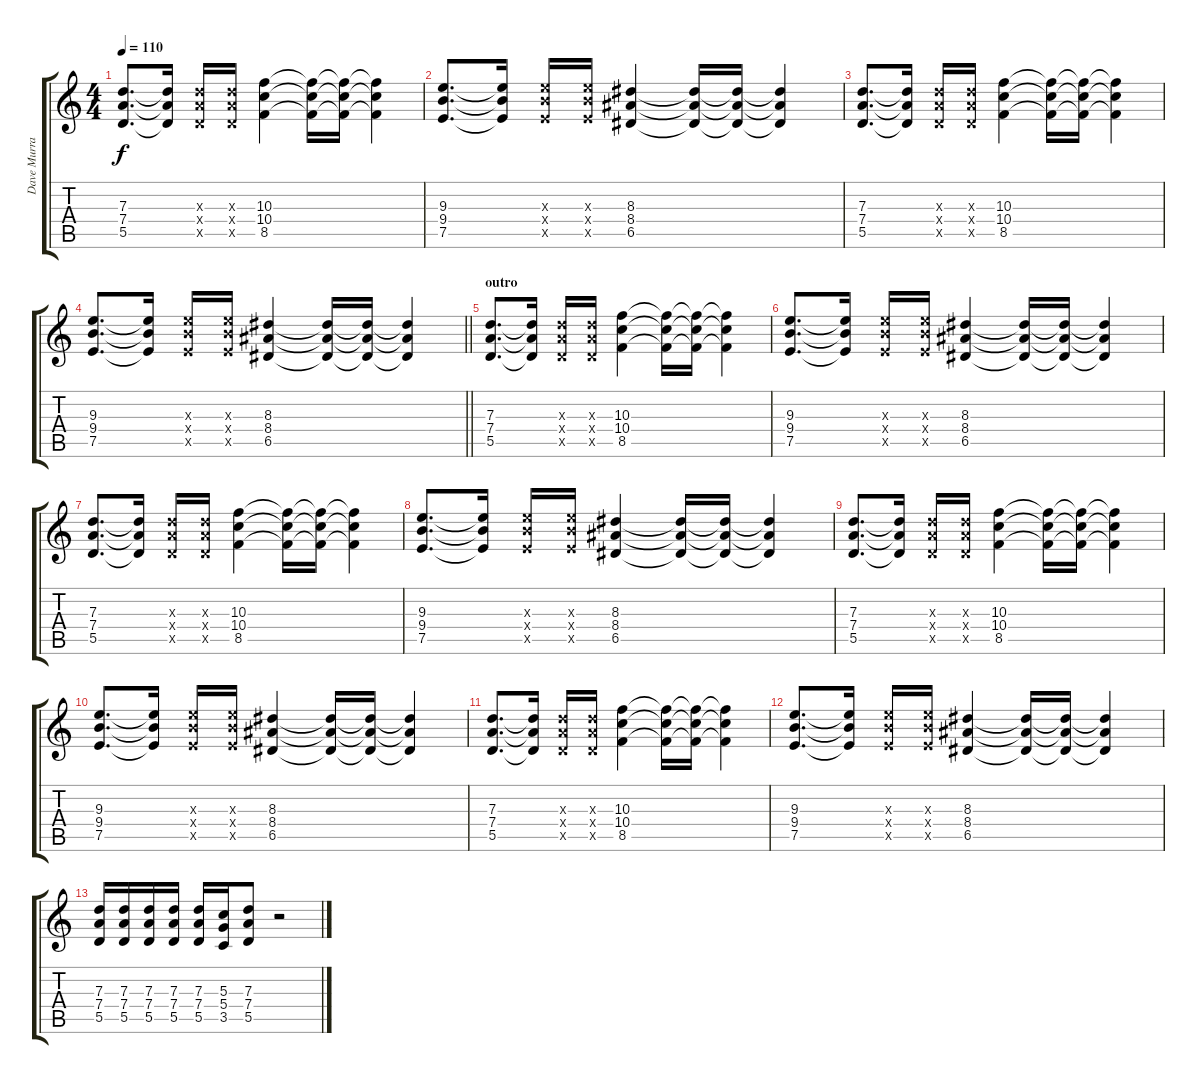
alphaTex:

\track ("Dave Murray" "Dave Murra") {instrument distortionguitar}
\staff {score tabs}
\tuning (E4 B3 G3 D3 A2 E2) {hide}
\ts (4 4)
\tempo 110
\clef g2
\ks c
(7.3 7.4 5.5).8{d dy f} (7.3{t} 7.4{t} 5.5{t}).16 (7.3{x} 7.4{x} 5.5{x}).16 (7.3{x} 7.4{x} 5.5{x}).16 (10.3 10.4 8.5).4 (10.3{t} 10.4{t} 8.5{t}).16 (10.3{t} 10.4{t} 8.5{t}).16 (10.3{t} 10.4{t} 8.5{t}).4 |
(9.3 9.4 7.5).8{d} (9.3{t} 9.4{t} 7.5{t}).16 (9.3{x} 9.4{x} 7.5{x}).16 (9.3{x} 9.4{x} 7.5{x}).16 (8.3 8.4 6.5).4 (8.3{t} 8.4{t} 6.5{t}).16 (8.3{t} 8.4{t} 6.5{t}).16 (8.3{t} 8.4{t} 6.5{t}).4 |
(7.3 7.4 5.5).8{d} (7.3{t} 7.4{t} 5.5{t}).16 (7.3{x} 7.4{x} 5.5{x}).16 (7.3{x} 7.4{x} 5.5{x}).16 (10.3 10.4 8.5).4 (10.3{t} 10.4{t} 8.5{t}).16 (10.3{t} 10.4{t} 8.5{t}).16 (10.3{t} 10.4{t} 8.5{t}).4 |
\barLineRight lightlight
(9.3 9.4 7.5).8{d} (9.3{t} 9.4{t} 7.5{t}).16 (9.3{x} 9.4{x} 7.5{x}).16 (9.3{x} 9.4{x} 7.5{x}).16 (8.3 8.4 6.5).4 (8.3{t} 8.4{t} 6.5{t}).16 (8.3{t} 8.4{t} 6.5{t}).16 (8.3{t} 8.4{t} 6.5{t}).4 |
\section ("" "outro")
(7.3 7.4 5.5).8{d} (7.3{t} 7.4{t} 5.5{t}).16 (7.3{x} 7.4{x} 5.5{x}).16 (7.3{x} 7.4{x} 5.5{x}).16 (10.3 10.4 8.5).4 (10.3{t} 10.4{t} 8.5{t}).16 (10.3{t} 10.4{t} 8.5{t}).16 (10.3{t} 10.4{t} 8.5{t}).4 |
(9.3 9.4 7.5).8{d} (9.3{t} 9.4{t} 7.5{t}).16 (9.3{x} 9.4{x} 7.5{x}).16 (9.3{x} 9.4{x} 7.5{x}).16 (8.3 8.4 6.5).4 (8.3{t} 8.4{t} 6.5{t}).16 (8.3{t} 8.4{t} 6.5{t}).16 (8.3{t} 8.4{t} 6.5{t}).4 |
(7.3 7.4 5.5).8{d} (7.3{t} 7.4{t} 5.5{t}).16 (7.3{x} 7.4{x} 5.5{x}).16 (7.3{x} 7.4{x} 5.5{x}).16 (10.3 10.4 8.5).4 (10.3{t} 10.4{t} 8.5{t}).16 (10.3{t} 10.4{t} 8.5{t}).16 (10.3{t} 10.4{t} 8.5{t}).4 |
(9.3 9.4 7.5).8{d} (9.3{t} 9.4{t} 7.5{t}).16 (9.3{x} 9.4{x} 7.5{x}).16 (9.3{x} 9.4{x} 7.5{x}).16 (8.3 8.4 6.5).4 (8.3{t} 8.4{t} 6.5{t}).16 (8.3{t} 8.4{t} 6.5{t}).16 (8.3{t} 8.4{t} 6.5{t}).4 |
(7.3 7.4 5.5).8{d} (7.3{t} 7.4{t} 5.5{t}).16 (7.3{x} 7.4{x} 5.5{x}).16 (7.3{x} 7.4{x} 5.5{x}).16 (10.3 10.4 8.5).4 (10.3{t} 10.4{t} 8.5{t}).16 (10.3{t} 10.4{t} 8.5{t}).16 (10.3{t} 10.4{t} 8.5{t}).4 |
(9.3 9.4 7.5).8{d} (9.3{t} 9.4{t} 7.5{t}).16 (9.3{x} 9.4{x} 7.5{x}).16 (9.3{x} 9.4{x} 7.5{x}).16 (8.3 8.4 6.5).4 (8.3{t} 8.4{t} 6.5{t}).16 (8.3{t} 8.4{t} 6.5{t}).16 (8.3{t} 8.4{t} 6.5{t}).4 |
(7.3 7.4 5.5).8{d} (7.3{t} 7.4{t} 5.5{t}).16 (7.3{x} 7.4{x} 5.5{x}).16 (7.3{x} 7.4{x} 5.5{x}).16 (10.3 10.4 8.5).4 (10.3{t} 10.4{t} 8.5{t}).16 (10.3{t} 10.4{t} 8.5{t}).16 (10.3{t} 10.4{t} 8.5{t}).4 |
(9.3 9.4 7.5).8{d} (9.3{t} 9.4{t} 7.5{t}).16 (9.3{x} 9.4{x} 7.5{x}).16 (9.3{x} 9.4{x} 7.5{x}).16 (8.3 8.4 6.5).4 (8.3{t} 8.4{t} 6.5{t}).16 (8.3{t} 8.4{t} 6.5{t}).16 (8.3{t} 8.4{t} 6.5{t}).4 |
(7.3 7.4 5.5).16 (7.3 7.4 5.5).16 (7.3 7.4 5.5).16 (7.3 7.4 5.5).16 (7.3 7.4 5.5).16 (5.3 5.4 3.5).16 (7.3 7.4 5.5).8 r.2
